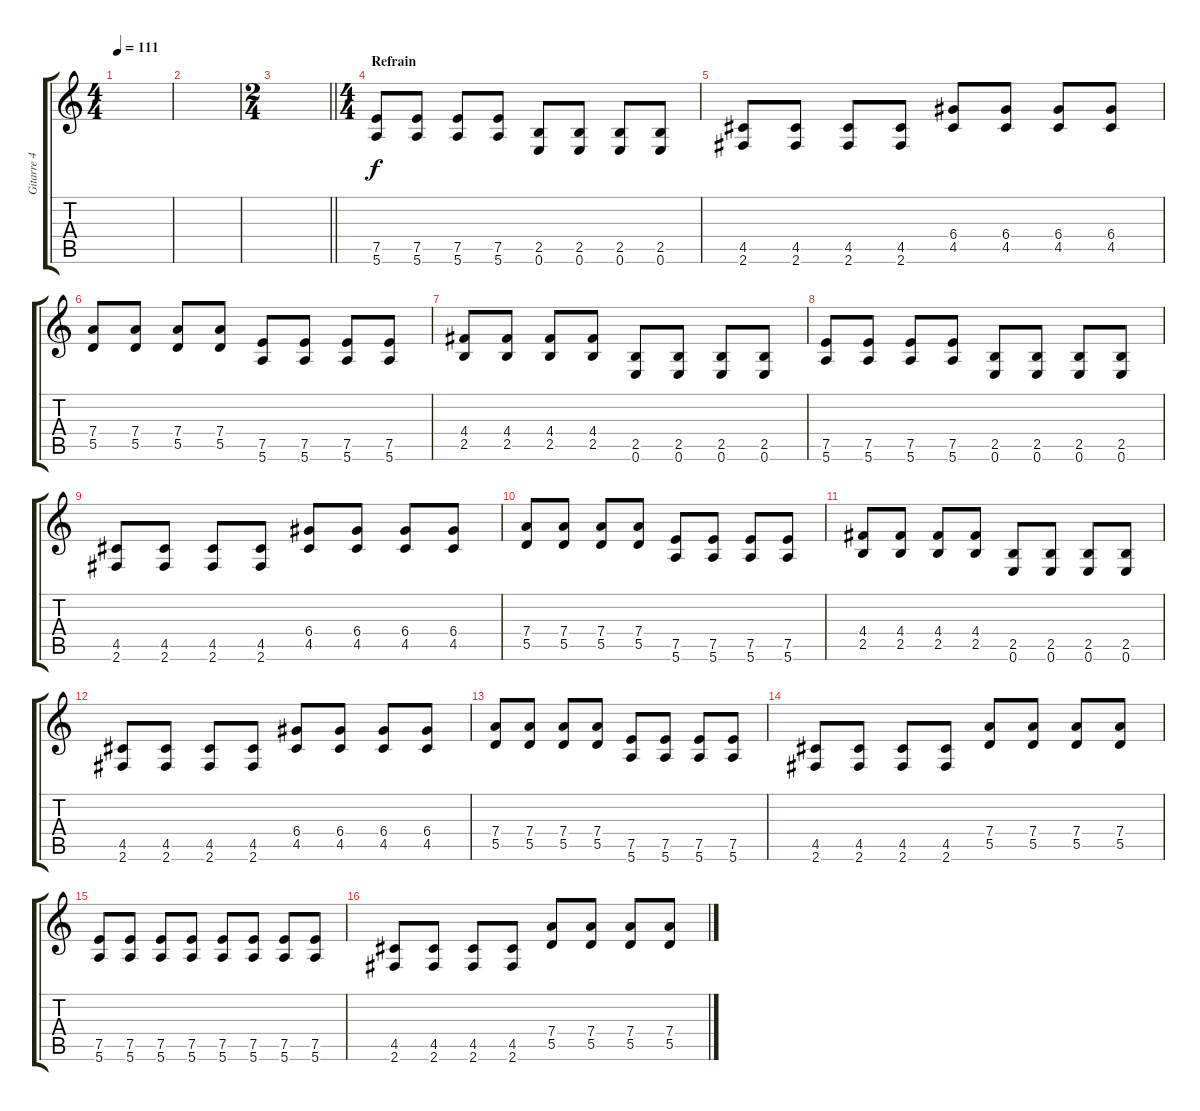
\track ("Gitarre 4" "Gitarre 4") {instrument distortionguitar}
\staff {score tabs}
\tuning (E4 B3 G3 D3 A2 E2) {hide}
\ts (4 4)
\tempo 111
\clef g2
\ks c
|
|
\ts (2 4)
\barLineRight lightlight
|
\ts (4 4)
\section ("" "Refrain")
(7.5 5.6).8 (7.5 5.6).8 (7.5 5.6).8 (7.5 5.6).8 (2.5 0.6).8 (2.5 0.6).8 (2.5 0.6).8 (2.5 0.6).8 |
(4.5 2.6).8 (4.5 2.6).8 (4.5 2.6).8 (4.5 2.6).8 (6.4 4.5).8 (6.4 4.5).8 (6.4 4.5).8 (6.4 4.5).8 |
(7.4 5.5).8 (7.4 5.5).8 (7.4 5.5).8 (7.4 5.5).8 (7.5 5.6).8 (7.5 5.6).8 (7.5 5.6).8 (7.5 5.6).8 |
(4.4 2.5).8 (4.4 2.5).8 (4.4 2.5).8 (4.4 2.5).8 (2.5 0.6).8 (2.5 0.6).8 (2.5 0.6).8 (2.5 0.6).8 |
(7.5 5.6).8 (7.5 5.6).8 (7.5 5.6).8 (7.5 5.6).8 (2.5 0.6).8 (2.5 0.6).8 (2.5 0.6).8 (2.5 0.6).8 |
(4.5 2.6).8 (4.5 2.6).8 (4.5 2.6).8 (4.5 2.6).8 (6.4 4.5).8 (6.4 4.5).8 (6.4 4.5).8 (6.4 4.5).8 |
(7.4 5.5).8 (7.4 5.5).8 (7.4 5.5).8 (7.4 5.5).8 (7.5 5.6).8 (7.5 5.6).8 (7.5 5.6).8 (7.5 5.6).8 |
(4.4 2.5).8 (4.4 2.5).8 (4.4 2.5).8 (4.4 2.5).8 (2.5 0.6).8 (2.5 0.6).8 (2.5 0.6).8 (2.5 0.6).8 |
(4.5 2.6).8 (4.5 2.6).8 (4.5 2.6).8 (4.5 2.6).8 (6.4 4.5).8 (6.4 4.5).8 (6.4 4.5).8 (6.4 4.5).8 |
(7.4 5.5).8 (7.4 5.5).8 (7.4 5.5).8 (7.4 5.5).8 (7.5 5.6).8 (7.5 5.6).8 (7.5 5.6).8 (7.5 5.6).8 |
(4.5 2.6).8 (4.5 2.6).8 (4.5 2.6).8 (4.5 2.6).8 (7.4 5.5).8 (7.4 5.5).8 (7.4 5.5).8 (7.4 5.5).8 |
(7.5 5.6).8 (7.5 5.6).8 (7.5 5.6).8 (7.5 5.6).8 (7.5 5.6).8 (7.5 5.6).8 (7.5 5.6).8 (7.5 5.6).8 |
(4.5 2.6).8 (4.5 2.6).8 (4.5 2.6).8 (4.5 2.6).8 (7.4 5.5).8 (7.4 5.5).8 (7.4 5.5).8 (7.4 5.5).8
